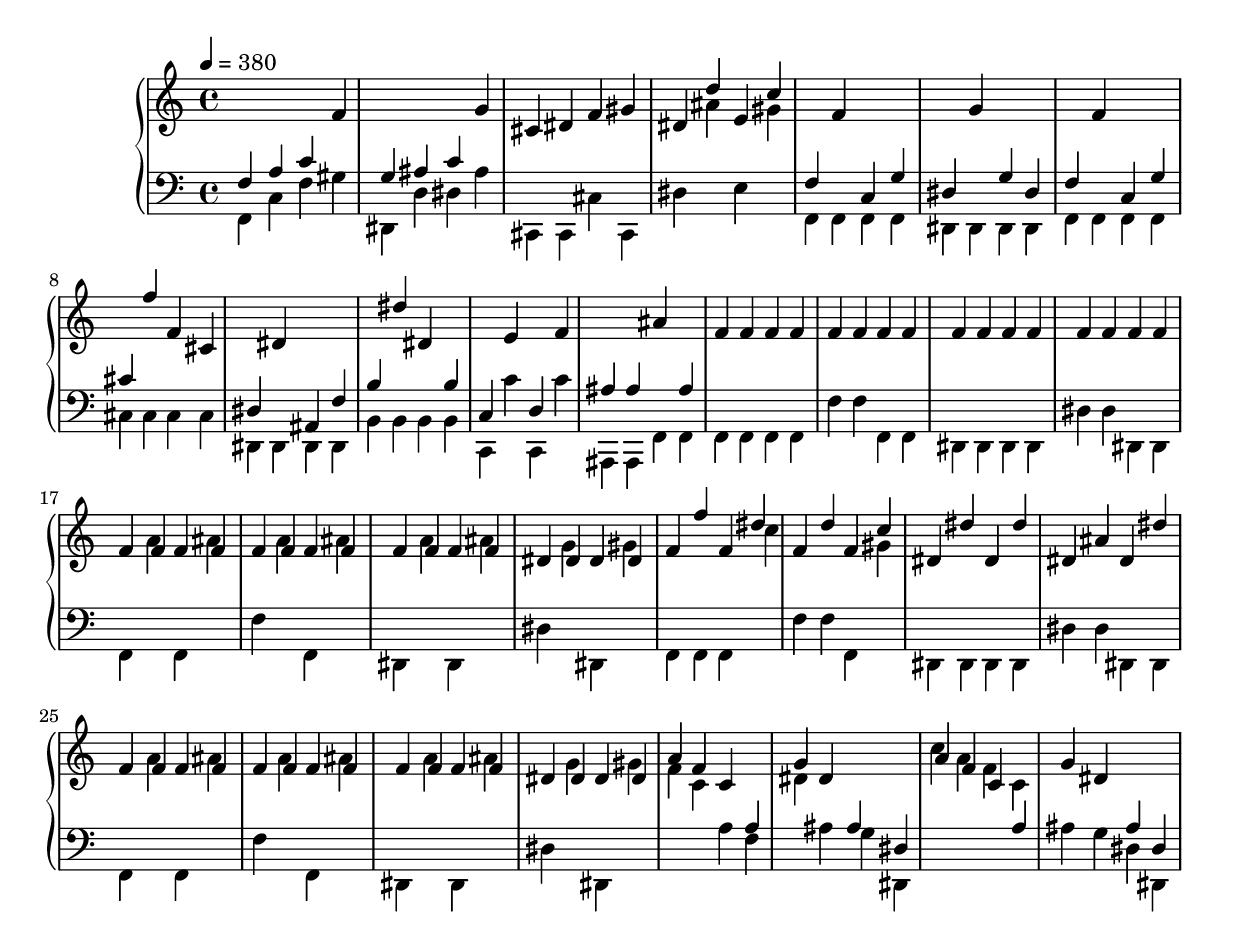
\version "2.16.0"

\header { 
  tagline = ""  % removed 
}

\language english

\score
{
	\new PianoStaff
	<<
		\new Staff = "up"
		{
		<<
			\new Voice = "voice1"
			{
				\voiceOne
				\tempo 4 = 380
				\set midiInstrument = #"acoustic guitar (steel)"
				\autochange
				{
					f a c' f' g as c' g' cs' ds' f' gs' ds' d'' e' c'' f f' c g ds g' g ds f f' c g cs' f'' f' cs' ds ds' as, f b ds'' ds' b c e' d f' as as as' as f' f' f' f' f' f' f' f' f' f' f' f' f' f' f' f' f' f' f' f' f' f' f' f' f' f' f' f' ds' ds' ds' ds' f' f'' f' ds'' f' d'' f' c'' ds' ds'' ds' ds'' ds' as' ds' ds'' f' f' f' f' f' f' f' f' f' f' f' f' ds' ds' ds' ds' a' f' c' a g' ds' as ds a' f' c' a g' ds' as ds 
				}
			}

			\new Voice = "voice2"
			{
				\voiceTwo
				\set midiInstrument = #"electric guitar (jazz)"
				\autochange
				{
					f, c f gs ds, d ds as cs, cs, cs cs, ds as' e gs' f, f, f, f, ds, ds, ds, ds, f, f, f, f, cs cs cs cs ds, ds, ds, ds, b, b, b, b, c, c' c, c' as,, as,, f, f, f, f, f, f, f f f, f, ds, ds, ds, ds, ds ds ds, ds, f, a' f, as' f a' f, as' ds, a' ds, as' ds g' ds, gs' f, f, f, c'' f f f, gs' ds, ds, ds, ds, ds ds ds, ds, f, a' f, as' f a' f, as' ds, a' ds, as' ds g' ds, gs' f' c' a f ds' as g ds, c'' a' f' c' as g ds ds, 
				}
			}
		>>
		}

		\new Staff = "down" { \clef bass }
	>>

	\layout { }
	\midi
	{
		\context
		{
			\Staff
			\remove "Staff_performer"
		}
		\context
		{
			\Voice
			\consists "Staff_performer"
		}
	}
}
